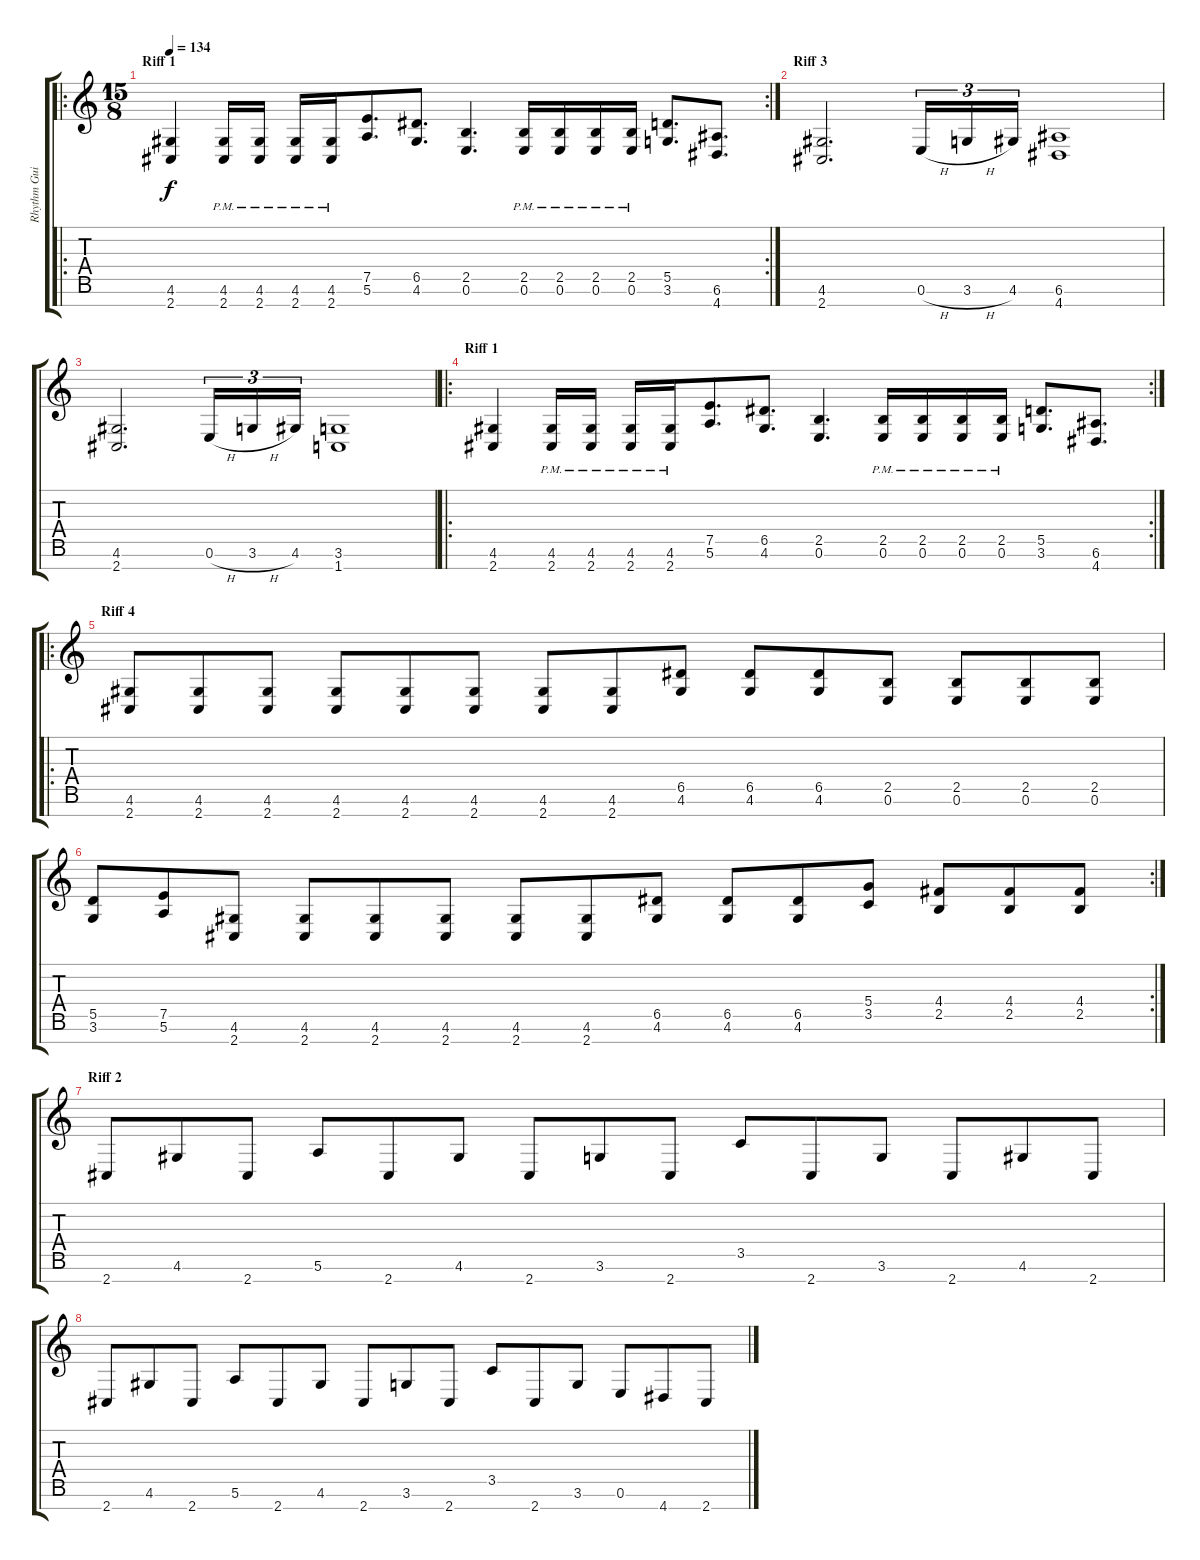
\track ("Rhythm Guitar R" "Rhythm Gui") {instrument overdrivenguitar}
\staff {score tabs}
\tuning (E4 B3 G3 D3 A2 E2 B1) {hide}
\ro
\rc 2
\ts (15 8)
\section ("" "Riff 1")
\tempo 134
\clef g2
\ks c
(4.6 2.7).4{dy f} (4.6{pm} 2.7{pm}).16 (4.6{pm} 2.7{pm}).16 (4.6{pm} 2.7{pm}).16 (4.6{pm} 2.7{pm}).16 (7.5 5.6).8{d} (6.5 4.6).8{d} (2.5 0.6).4{d} (2.5{pm} 0.6{pm}).16 (2.5{pm} 0.6{pm}).16 (2.5{pm} 0.6{pm}).16 (2.5{pm} 0.6{pm}).16 (5.5 3.6).8{d} (6.6 4.7).8{d} |
\section ("" "Riff 3")
(4.6 2.7).2{d} 0.6{h}.16{tu (3 2)} 3.6{h}.16{tu (3 2)} 4.6.16{tu (3 2)} (6.6 4.7).1 |
(4.6 2.7).2{d} 0.6{h}.16{tu (3 2)} 3.6{h}.16{tu (3 2)} 4.6.16{tu (3 2)} (3.6 1.7).1 |
\ro
\rc 2
\section ("" "Riff 1")
(4.6 2.7).4 (4.6{pm} 2.7{pm}).16 (4.6{pm} 2.7{pm}).16 (4.6{pm} 2.7{pm}).16 (4.6{pm} 2.7{pm}).16 (7.5 5.6).8{d} (6.5 4.6).8{d} (2.5 0.6).4{d} (2.5{pm} 0.6{pm}).16 (2.5{pm} 0.6{pm}).16 (2.5{pm} 0.6{pm}).16 (2.5{pm} 0.6{pm}).16 (5.5 3.6).8{d} (6.6 4.7).8{d} |
\ro
\section ("" "Riff 4")
(4.6 2.7).8 (4.6 2.7).8 (4.6 2.7).8 (4.6 2.7).8 (4.6 2.7).8 (4.6 2.7).8 (4.6 2.7).8 (4.6 2.7).8 (6.5 4.6).8 (6.5 4.6).8 (6.5 4.6).8 (2.5 0.6).8 (2.5 0.6).8 (2.5 0.6).8 (2.5 0.6).8 |
\rc 2
(5.5 3.6).8 (7.5 5.6).8 (4.6 2.7).8 (4.6 2.7).8 (4.6 2.7).8 (4.6 2.7).8 (4.6 2.7).8 (4.6 2.7).8 (6.5 4.6).8 (6.5 4.6).8 (6.5 4.6).8 (5.4 3.5).8 (4.4 2.5).8 (4.4 2.5).8 (4.4 2.5).8 |
\section ("" "Riff 2")
2.7.8 4.6.8 2.7.8 5.6.8 2.7.8 4.6.8 2.7.8 3.6.8 2.7.8 3.5.8 2.7.8 3.6.8 2.7.8 4.6.8 2.7.8 |
2.7.8 4.6.8 2.7.8 5.6.8 2.7.8 4.6.8 2.7.8 3.6.8 2.7.8 3.5.8 2.7.8 3.6.8 0.6.8 4.7.8 2.7.8
